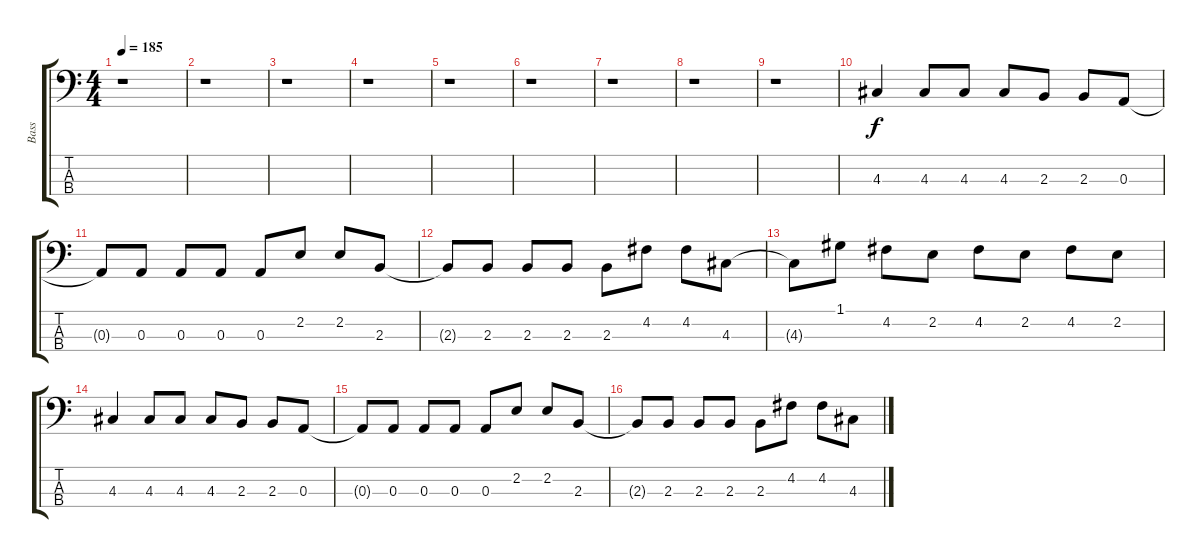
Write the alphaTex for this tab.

\track ("Bass" "Bass") {instrument electricbasspick}
\staff {score tabs}
\tuning (G2 D2 A1 E1) {hide}
\ts (4 4)
\tempo 185
\clef f4
\ks c
r.1{dy f instrument electricbasspick} |
r.1 |
r.1 |
r.1 |
r.1 |
r.1 |
r.1 |
r.1 |
r.1 |
4.3.4 4.3.8 4.3.8 4.3.8 2.3.8 2.3.8 0.3.8 |
0.3{t}.8 0.3.8 0.3.8 0.3.8 0.3.8 2.2.8 2.2.8 2.3.8 |
2.3{t}.8 2.3.8 2.3.8 2.3.8 2.3.8 4.2.8 4.2.8 4.3.8 |
4.3{t}.8 1.1.8 4.2.8 2.2.8 4.2.8 2.2.8 4.2.8 2.2.8 |
4.3.4 4.3.8 4.3.8 4.3.8 2.3.8 2.3.8 0.3.8 |
0.3{t}.8 0.3.8 0.3.8 0.3.8 0.3.8 2.2.8 2.2.8 2.3.8 |
2.3{t}.8 2.3.8 2.3.8 2.3.8 2.3.8 4.2.8 4.2.8 4.3.8
